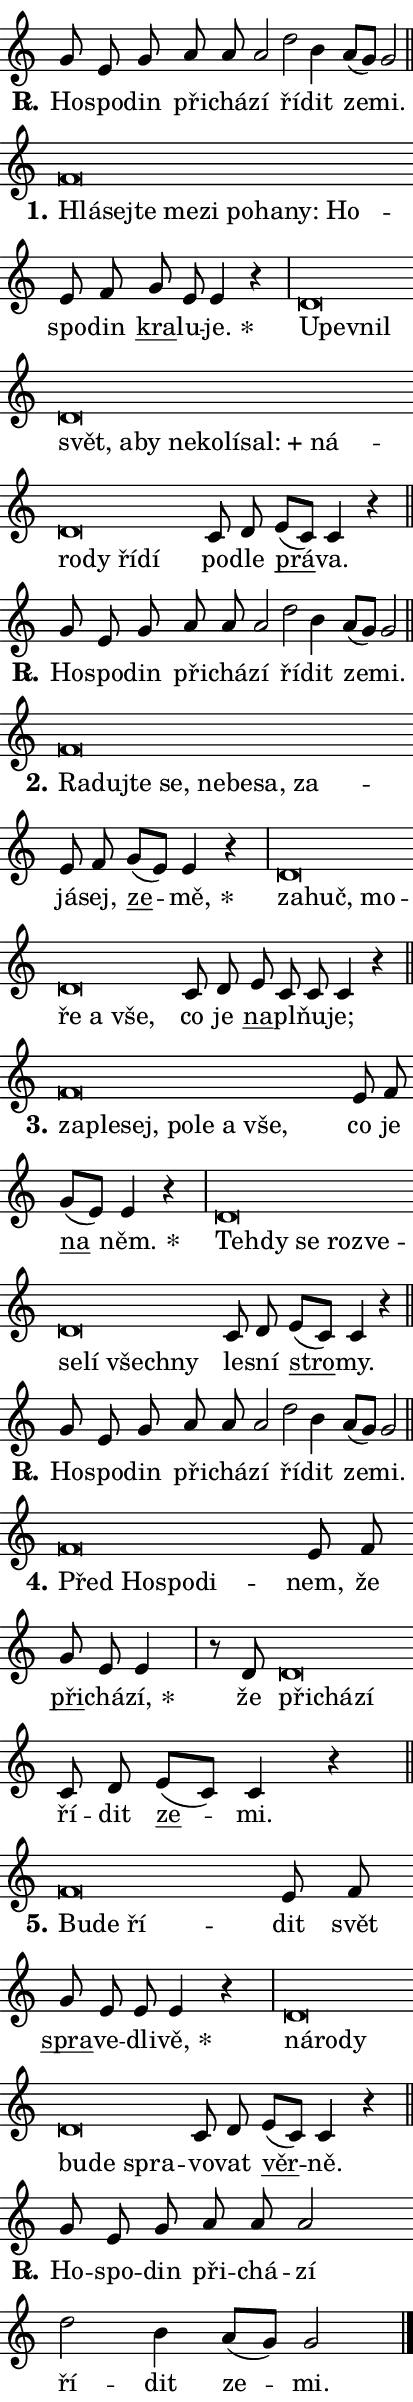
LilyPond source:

\version "2.24.0"
\header { tagline = "" }
\paper {
  indent = 0\cm
  top-margin = 0\cm
  right-margin = 0\cm
  bottom-margin = 0\cm
  left-margin = 0\cm
  paper-width = 7\cm
  page-breaking = #ly:one-page-breaking
  system-system-spacing.basic-distance = #11
  score-system-spacing.basic-distance = #11
  ragged-last = ##f
}


%% Author: Thomas Morley
%% https://lists.gnu.org/archive/html/lilypond-user/2020-05/msg00002.html
#(define (line-position grob)
"Returns position of @var[grob} in current system:
   @code{'start}, if at first time-step
   @code{'end}, if at last time-step
   @code{'middle} otherwise
"
  (let* ((col (ly:item-get-column grob))
         (ln (ly:grob-object col 'left-neighbor))
         (rn (ly:grob-object col 'right-neighbor))
         (col-to-check-left (if (ly:grob? ln) ln col))
         (col-to-check-right (if (ly:grob? rn) rn col))
         (break-dir-left
           (and
             (ly:grob-property col-to-check-left 'non-musical #f)
             (ly:item-break-dir col-to-check-left)))
         (break-dir-right
           (and
             (ly:grob-property col-to-check-right 'non-musical #f)
             (ly:item-break-dir col-to-check-right))))
        (cond ((eqv? 1 break-dir-left) 'start)
              ((eqv? -1 break-dir-right) 'end)
              (else 'middle))))

#(define (tranparent-at-line-position vctor)
  (lambda (grob)
  "Relying on @code{line-position} select the relevant enry from @var{vctor}.
Used to determine transparency,"
    (case (line-position grob)
      ((end) (not (vector-ref vctor 0)))
      ((middle) (not (vector-ref vctor 1)))
      ((start) (not (vector-ref vctor 2))))))

noteHeadBreakVisibility =
#(define-music-function (break-visibility)(vector?)
"Makes @code{NoteHead}s transparent relying on @var{break-visibility}"
#{
  \override NoteHead.transparent =
    #(tranparent-at-line-position break-visibility)
#})

#(define delete-ledgers-for-transparent-note-heads
  (lambda (grob)
    "Reads whether a @code{NoteHead} is transparent.
If so this @code{NoteHead} is removed from @code{'note-heads} from
@var{grob}, which is supposed to be @code{LedgerLineSpanner}.
As a result ledgers are not printed for this @code{NoteHead}"
    (let* ((nhds-array (ly:grob-object grob 'note-heads))
           (nhds-list
             (if (ly:grob-array? nhds-array)
                 (ly:grob-array->list nhds-array)
                 '()))
           ;; Relies on the transparent-property being done before
           ;; Staff.LedgerLineSpanner.after-line-breaking is executed.
           ;; This is fragile ...
           (to-keep
             (remove
               (lambda (nhd)
                 (ly:grob-property nhd 'transparent #f))
               nhds-list)))
      ;; TODO find a better method to iterate over grob-arrays, similiar
      ;; to filter/remove etc for lists
      ;; For now rebuilt from scratch
      (set! (ly:grob-object grob 'note-heads)  '())
      (for-each
        (lambda (nhd)
          (ly:pointer-group-interface::add-grob grob 'note-heads nhd))
        to-keep))))

hideNotes = {
  \noteHeadBreakVisibility #begin-of-line-visible
}
unHideNotes = {
  \noteHeadBreakVisibility #all-visible
}

% work-around for resetting accidentals
% https://lilypond.org/doc/v2.23/Documentation/notation/displaying-rhythms#unmetered-music
cadenzaMeasure = {
  \cadenzaOff
  \partial 1024 s1024
  \cadenzaOn
}

#(define-markup-command (accent layout props text) (markup?)
  "Underline accented syllable"
  (interpret-markup layout props
    #{\markup \override #'(offset . 4.3) \underline { #text }#}))

responsum = \markup \concat {
  "R" \hspace #-1.05 \path #0.1 #'((moveto 0 0.07) (lineto 0.9 0.8)) \hspace #0.05 "."
}

\layout {
    \context {
        \Staff
        \remove "Time_signature_engraver"
        \override LedgerLineSpanner.after-line-breaking = #delete-ledgers-for-transparent-note-heads
    }
    \context {
        \Voice {
            \override NoteHead.output-attributes = #'((class . "notehead"))
            \override Hairpin.height = #0.55
        }
    }
    \context {
        \Lyrics {
            \override StanzaNumber.output-attributes = #'((class . "stanzanumber"))
            \override LyricSpace.minimum-distance = #0.9
            \override LyricText.font-name = #"TeX Gyre Schola"
            \override LyricText.font-size = 1
            \override StanzaNumber.font-name = #"TeX Gyre Schola Bold"
            \override StanzaNumber.font-size = 1
        }
    }
}

% magnetic-lyrics.ily
%
%   written by
%     Jean Abou Samra <jean@abou-samra.fr>
%     Werner Lemberg <wl@gnu.org>
%
%   adapted by
%     Jiri Hon <jiri.hon@gmail.com>
%
% Version 2022-Apr-15

% https://www.mail-archive.com/lilypond-user@gnu.org/msg149350.html

#(define (Left_hyphen_pointer_engraver context)
   "Collect syllable-hyphen-syllable occurrences in lyrics and store
them in properties.  This engraver only looks to the left.  For
example, if the lyrics input is @code{foo -- bar}, it does the
following.

@itemize @bullet
@item
Set the @code{text} property of the @code{LyricHyphen} grob between
@q{foo} and @q{bar} to @code{foo}.

@item
Set the @code{left-hyphen} property of the @code{LyricText} grob with
text @q{foo} to the @code{LyricHyphen} grob between @q{foo} and
@q{bar}.
@end itemize

Use this auxiliary engraver in combination with the
@code{lyric-@/text::@/apply-@/magnetic-@/offset!} hook."
   (let ((hyphen #f)
         (text #f))
     (make-engraver
      (acknowledgers
       ((lyric-syllable-interface engraver grob source-engraver)
        (set! text grob)))
      (end-acknowledgers
       ((lyric-hyphen-interface engraver grob source-engraver)
        ;(when (not (grob::has-interface grob 'lyric-space-interface))
          (set! hyphen grob)));)
      ((stop-translation-timestep engraver)
       (when (and text hyphen)
         (ly:grob-set-object! text 'left-hyphen hyphen))
       (set! text #f)
       (set! hyphen #f)))))

#(define (lyric-text::apply-magnetic-offset! grob)
   "If the space between two syllables is less than the value in
property @code{LyricText@/.details@/.squash-threshold}, move the right
syllable to the left so that it gets concatenated with the left
syllable.

Use this function as a hook for
@code{LyricText@/.after-@/line-@/breaking} if the
@code{Left_@/hyphen_@/pointer_@/engraver} is active."
   (let ((hyphen (ly:grob-object grob 'left-hyphen #f)))
     (when hyphen
       (let ((left-text (ly:spanner-bound hyphen LEFT)))
         (when (grob::has-interface left-text 'lyric-syllable-interface)
           (let* ((common (ly:grob-common-refpoint grob left-text X))
                  (this-x-ext (ly:grob-extent grob common X))
                  (left-x-ext
                   (begin
                     ;; Trigger magnetism for left-text.
                     (ly:grob-property left-text 'after-line-breaking)
                     (ly:grob-extent left-text common X)))
                  ;; `delta` is the gap width between two syllables.
                  (delta (- (interval-start this-x-ext)
                            (interval-end left-x-ext)))
                  (details (ly:grob-property grob 'details))
                  (threshold (assoc-get 'squash-threshold details 0.2)))
             (when (< delta threshold)
               (let* (;; We have to manipulate the input text so that
                      ;; ligatures crossing syllable boundaries are not
                      ;; disabled.  For languages based on the Latin
                      ;; script this is essentially a beautification.
                      ;; However, for non-Western scripts it can be a
                      ;; necessity.
                      (lt (ly:grob-property left-text 'text))
                      (rt (ly:grob-property grob 'text))
                      (is-space (grob::has-interface hyphen 'lyric-space-interface))
                      (space (if is-space " " ""))
                      (space-markup (grob-interpret-markup grob " "))
                      (space-size (interval-length (ly:stencil-extent space-markup X)))
                      (extra-delta (if is-space space-size 0))
                      ;; Append new syllable.
                      (ltrt-space (if (and (string? lt) (string? rt))
                                (string-append lt space rt)
                                (make-concat-markup (list lt space rt))))
                      ;; Right-align `ltrt` to the right side.
                      (ltrt-space-markup (grob-interpret-markup
                               grob
                               (make-translate-markup
                                (cons (interval-length this-x-ext) 0)
                                (make-right-align-markup ltrt-space)))))
                 (begin
                   ;; Don't print `left-text`.
                   (ly:grob-set-property! left-text 'stencil #f)
                   ;; Set text and stencil (which holds all collected
                   ;; syllables so far) and shift it to the left.
                   (ly:grob-set-property! grob 'text ltrt-space)
                   (ly:grob-set-property! grob 'stencil ltrt-space-markup)
                   (ly:grob-translate-axis! grob (- (- delta extra-delta)) X))))))))))


#(define (lyric-hyphen::displace-bounds-first grob)
   ;; Make very sure this callback isn't triggered too early.
   (let ((left (ly:spanner-bound grob LEFT))
         (right (ly:spanner-bound grob RIGHT)))
     (ly:grob-property left 'after-line-breaking)
     (ly:grob-property right 'after-line-breaking)
     (ly:lyric-hyphen::print grob)))

squashThreshold = #0.4

\layout {
  \context {
    \Lyrics
    \consists #Left_hyphen_pointer_engraver
    \override LyricText.after-line-breaking =
      #lyric-text::apply-magnetic-offset!
    \override LyricHyphen.stencil = #lyric-hyphen::displace-bounds-first
    \override LyricText.details.squash-threshold = \squashThreshold
    \override LyricHyphen.minimum-distance = 0
    \override LyricHyphen.minimum-length = \squashThreshold
  }
}

squash = \override LyricText.details.squash-threshold = 9999
unSquash = \override LyricText.details.squash-threshold = \squashThreshold

left = \override LyricText.self-alignment-X = #LEFT
unLeft = \revert LyricText.self-alignment-X

starOffset = #(lambda (grob) 
                (let ((x_offset (ly:self-alignment-interface::aligned-on-x-parent grob)))
                  (if (= x_offset 0) 0 (+ x_offset 1.2))))

star = #(define-music-function (syllable)(string?)
"Append star separator at the end of a syllable"
#{
  \once \override LyricText.X-offset = #starOffset
  \lyricmode { \markup {
    #syllable
    \override #'((font-name . "TeX Gyre Schola Bold")) \hspace #0.2 \lower #0.65 \larger "*"
  } }
#})

starAccent = #(define-music-function (syllable)(string?)
"Append star separator at the end of a syllable and make accent"
#{
  \once \override LyricText.X-offset = #starOffset
  \lyricmode { \markup {
    \accent #syllable
    \override #'((font-name . "TeX Gyre Schola Bold")) \hspace #0.2 \lower #0.65 \larger "*"
  } }
#})

breath = #(define-music-function (syllable)(string?)
"Append breathing indicator at the end of a syllable"
#{
  \lyricmode { \markup { #syllable "+" } }
#})

optionalBreath = #(define-music-function (syllable)(string?)
"Append optional breathing indicator at the end of a syllable"
#{
  \lyricmode { \markup { #syllable "(+)" } }
#})


\score {
    <<
        \new Voice = "melody" { \cadenzaOn \key c \major \relative { g'8 e g a a a2 \bar "" d b4 a8[( g)] g2 \cadenzaMeasure \bar "||" \break } }
        \new Lyrics \lyricsto "melody" { \lyricmode { \set stanza = \responsum
Ho -- spo -- din při -- chá -- zí ří -- dit ze -- mi. } }
    >>
    \layout {}
}

\score {
    <<
        \new Voice = "melody" { \cadenzaOn \key c \major \relative { f'\breve*1/16 \hideNotes \breve*1/16 \bar "" \breve*1/16 \bar "" \breve*1/16 \bar "" \breve*1/16 \bar "" \breve*1/16 \bar "" \breve*1/16 \bar "" \breve*1/16 \breve*1/16 \bar "" \unHideNotes e8 f \bar "" g e e4 r \cadenzaMeasure \bar "|" d\breve*1/16 \hideNotes \breve*1/16 \bar "" \breve*1/16 \bar "" \breve*1/16 \bar "" \breve*1/16 \bar "" \breve*1/16 \bar "" \breve*1/16 \bar "" \breve*1/16 \bar "" \breve*1/16 \bar "" \breve*1/16 \bar "" \breve*1/16 \bar "" \breve*1/16 \bar "" \breve*1/16 \bar "" \breve*1/16 \breve*1/16 \bar "" \unHideNotes c8 d \bar "" e[( c)] c4 r \cadenzaMeasure \bar "||" \break } }
        \new Lyrics \lyricsto "melody" { \lyricmode { \set stanza = "1."
\left Hlá -- \squash sej -- te me -- zi po -- ha -- ny: Ho -- \unLeft \unSquash spo -- din \markup \accent kra -- lu -- \star je. \left U -- \squash pev -- nil svět, a -- by ne -- ko -- lí -- \breath "sal:" ná -- ro -- dy ří -- dí \unLeft \unSquash po -- dle \markup \accent prá -- va. } }
    >>
    \layout {}
}

\score {
    <<
        \new Voice = "melody" { \cadenzaOn \key c \major \relative { g'8 e g a a a2 \bar "" d b4 a8[( g)] g2 \cadenzaMeasure \bar "||" \break } }
        \new Lyrics \lyricsto "melody" { \lyricmode { \set stanza = \responsum
Ho -- spo -- din při -- chá -- zí ří -- dit ze -- mi. } }
    >>
    \layout {}
}

\score {
    <<
        \new Voice = "melody" { \cadenzaOn \key c \major \relative { f'\breve*1/16 \hideNotes \breve*1/16 \bar "" \breve*1/16 \bar "" \breve*1/16 \bar "" \breve*1/16 \bar "" \breve*1/16 \bar "" \breve*1/16 \breve*1/16 \bar "" \unHideNotes e8 f \bar "" g[( e)] e4 r \cadenzaMeasure \bar "|" d\breve*1/16 \hideNotes \breve*1/16 \bar "" \breve*1/16 \bar "" \breve*1/16 \bar "" \breve*1/16 \breve*1/16 \bar "" \unHideNotes c8 d \bar "" e c c c4 r \cadenzaMeasure \bar "||" \break } }
        \new Lyrics \lyricsto "melody" { \lyricmode { \set stanza = "2."
\left Ra -- \squash duj -- te se, ne -- be -- sa, za -- \unLeft \unSquash já -- sej, \markup \accent ze -- \star mě, \left za -- \squash huč, mo -- ře a vše, \unLeft \unSquash co je \markup \accent na -- pl -- ňu -- je; } }
    >>
    \layout {}
}

\score {
    <<
        \new Voice = "melody" { \cadenzaOn \key c \major \relative { f'\breve*1/16 \hideNotes \breve*1/16 \bar "" \breve*1/16 \bar "" \breve*1/16 \bar "" \breve*1/16 \bar "" \breve*1/16 \breve*1/16 \bar "" \unHideNotes e8 f \bar "" g[( e)] e4 r \cadenzaMeasure \bar "|" d\breve*1/16 \hideNotes \breve*1/16 \bar "" \breve*1/16 \bar "" \breve*1/16 \bar "" \breve*1/16 \bar "" \breve*1/16 \bar "" \breve*1/16 \bar "" \breve*1/16 \breve*1/16 \bar "" \unHideNotes c8 d \bar "" e[( c)] c4 r \cadenzaMeasure \bar "||" \break } }
        \new Lyrics \lyricsto "melody" { \lyricmode { \set stanza = "3."
\left za -- \squash ple -- sej, po -- le a vše, \unLeft \unSquash co je \markup \accent na \star něm. \left Teh -- \squash dy se roz -- ve -- se -- lí všech -- ny \unLeft \unSquash le -- sní \markup \accent stro -- my. } }
    >>
    \layout {}
}

\score {
    <<
        \new Voice = "melody" { \cadenzaOn \key c \major \relative { g'8 e g a a a2 \bar "" d b4 a8[( g)] g2 \cadenzaMeasure \bar "||" \break } }
        \new Lyrics \lyricsto "melody" { \lyricmode { \set stanza = \responsum
Ho -- spo -- din při -- chá -- zí ří -- dit ze -- mi. } }
    >>
    \layout {}
}

\score {
    <<
        \new Voice = "melody" { \cadenzaOn \key c \major \relative { f'\breve*1/16 \hideNotes \breve*1/16 \bar "" \breve*1/16 \breve*1/16 \bar "" \unHideNotes e8 f \bar "" g e e4 \cadenzaMeasure \bar "|" r8 d d\breve*1/16 \hideNotes \breve*1/16 \breve*1/16 \bar "" \unHideNotes c8 d \bar "" e[( c)] c4 r \cadenzaMeasure \bar "||" \break } }
        \new Lyrics \lyricsto "melody" { \lyricmode { \set stanza = "4."
\left Před \squash Ho -- spo -- di -- \unLeft \unSquash nem, že \markup \accent při -- chá -- \star zí, že \left při -- \squash chá -- zí \unLeft \unSquash ří -- dit \markup \accent ze -- mi. } }
    >>
    \layout {}
}

\score {
    <<
        \new Voice = "melody" { \cadenzaOn \key c \major \relative { f'\breve*1/16 \hideNotes \breve*1/16 \breve*1/16 \bar "" \unHideNotes e8 f \bar "" g e e e4 r \cadenzaMeasure \bar "|" d\breve*1/16 \hideNotes \breve*1/16 \bar "" \breve*1/16 \bar "" \breve*1/16 \bar "" \breve*1/16 \breve*1/16 \bar "" \unHideNotes c8 d \bar "" e[( c)] c4 r \cadenzaMeasure \bar "||" \break } }
        \new Lyrics \lyricsto "melody" { \lyricmode { \set stanza = "5."
\left Bu -- \squash de ří -- \unLeft \unSquash dit svět \markup \accent spra -- ve -- dli -- \star vě, \left ná -- \squash ro -- dy bu -- de spra -- \unLeft \unSquash vo -- vat \markup \accent věr -- ně. } }
    >>
    \layout {}
}

\score {
    <<
        \new Voice = "melody" { \cadenzaOn \key c \major \relative { g'8 e g a a a2 \bar "" d b4 a8[( g)] g2 \cadenzaMeasure \bar "||" \break } \bar "|." }
        \new Lyrics \lyricsto "melody" { \lyricmode { \set stanza = \responsum
Ho -- spo -- din při -- chá -- zí ří -- dit ze -- mi. } }
    >>
    \layout {}
}
